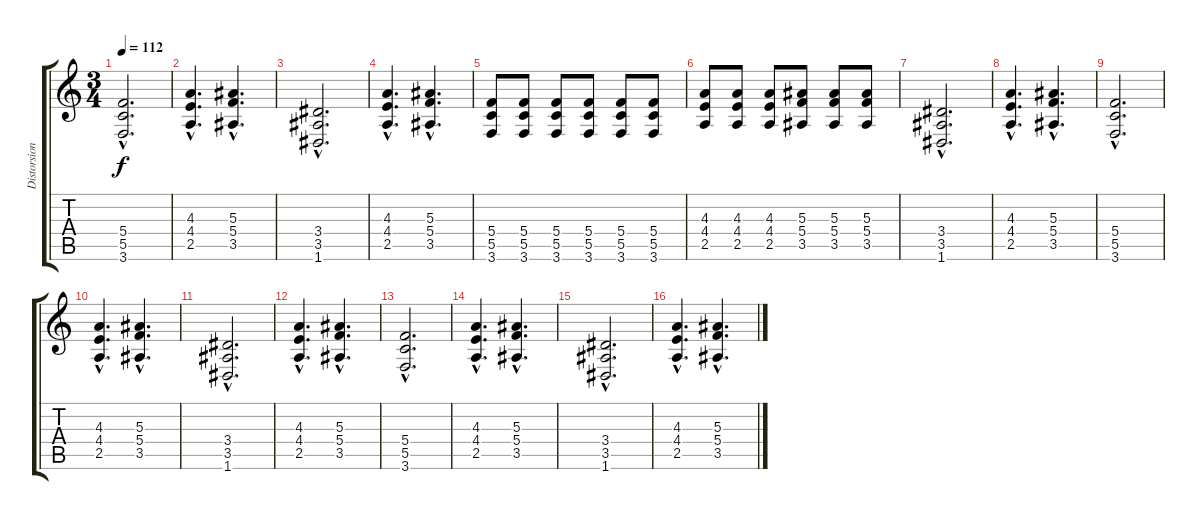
\track ("Distorsion Guitar 1" "Distorsion") {instrument overdrivenguitar}
\staff {score tabs}
\tuning (D4 A3 F3 C3 G2 D2) {hide}
\ts (3 4)
\tempo 112
\clef g2
\ks c
(5.4{hac} 5.5{hac} 3.6{hac}).2{d dy f} |
(4.3{hac} 4.4{hac} 2.5{hac}).4{d} (5.3{hac} 5.4{hac} 3.5{hac}).4{d} |
(3.4{hac} 3.5{hac} 1.6{hac}).2{d} |
(4.3{hac} 4.4{hac} 2.5{hac}).4{d} (5.3{hac} 5.4{hac} 3.5{hac}).4{d} |
(5.4 5.5 3.6).8 (5.4 5.5 3.6).8 (5.4 5.5 3.6).8 (5.4 5.5 3.6).8 (5.4 5.5 3.6).8 (5.4 5.5 3.6).8 |
(4.3 4.4 2.5).8 (4.3 4.4 2.5).8 (4.3 4.4 2.5).8 (5.3 5.4 3.5).8 (5.3 5.4 3.5).8 (5.3 5.4 3.5).8 |
(3.4{hac} 3.5{hac} 1.6{hac}).2{d} |
(4.3{hac} 4.4{hac} 2.5{hac}).4{d} (5.3{hac} 5.4{hac} 3.5{hac}).4{d} |
(5.4{hac} 5.5{hac} 3.6{hac}).2{d} |
(4.3{hac} 4.4{hac} 2.5{hac}).4{d} (5.3{hac} 5.4{hac} 3.5{hac}).4{d} |
(3.4{hac} 3.5{hac} 1.6{hac}).2{d} |
(4.3{hac} 4.4{hac} 2.5{hac}).4{d} (5.3{hac} 5.4{hac} 3.5{hac}).4{d} |
(5.4{hac} 5.5{hac} 3.6{hac}).2{d} |
(4.3{hac} 4.4{hac} 2.5{hac}).4{d} (5.3{hac} 5.4{hac} 3.5{hac}).4{d} |
(3.4{hac} 3.5{hac} 1.6{hac}).2{d} |
(4.3{hac} 4.4{hac} 2.5{hac}).4{d} (5.3{hac} 5.4{hac} 3.5{hac}).4{d}
